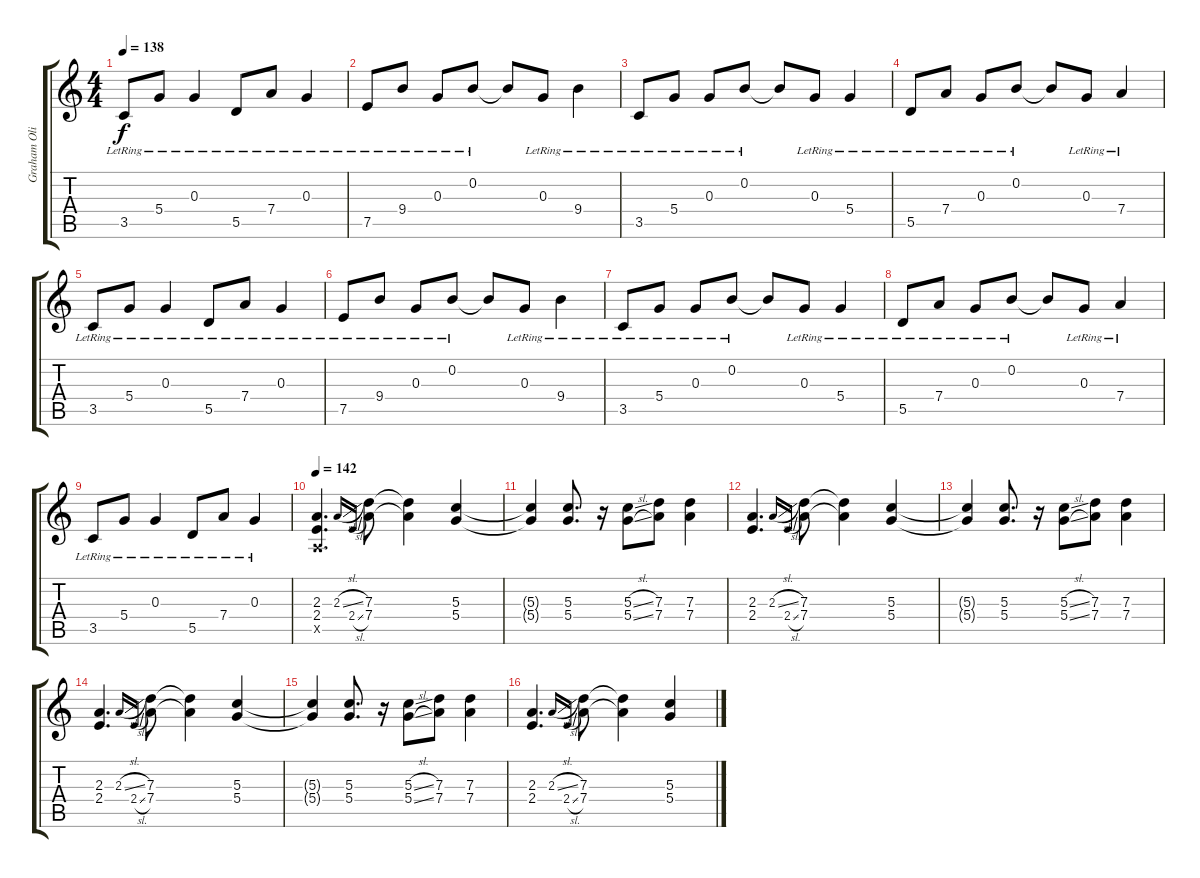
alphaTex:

\track ("Graham Oliver (Guitar)" "Graham Oli") {instrument distortionguitar}
\staff {score tabs}
\tuning (E4 B3 G3 D3 A2 E2) {hide}
\ts (4 4)
\tempo 138
\clef g2
\ks c
3.5{lr}.8{dy f} 5.4{lr}.8 0.3{lr}.4 5.5{lr}.8 7.4{lr}.8 0.3{lr}.4 |
7.5{lr}.8 9.4{lr}.8 0.3{lr}.8 0.2{lr}.8 0.2{t}.8 0.3{lr}.8 9.4{lr}.4 |
3.5{lr}.8 5.4{lr}.8 0.3{lr}.8 0.2{lr}.8 0.2{t}.8 0.3{lr}.8 5.4{lr}.4 |
5.5{lr}.8 7.4{lr}.8 0.3{lr}.8 0.2{lr}.8 0.2{t}.8 0.3{lr}.8 7.4{lr}.4 |
3.5{lr}.8 5.4{lr}.8 0.3{lr}.4 5.5{lr}.8 7.4{lr}.8 0.3{lr}.4 |
7.5{lr}.8 9.4{lr}.8 0.3{lr}.8 0.2{lr}.8 0.2{t}.8 0.3{lr}.8 9.4{lr}.4 |
3.5{lr}.8 5.4{lr}.8 0.3{lr}.8 0.2{lr}.8 0.2{t}.8 0.3{lr}.8 5.4{lr}.4 |
5.5{lr}.8 7.4{lr}.8 0.3{lr}.8 0.2{lr}.8 0.2{t}.8 0.3{lr}.8 7.4{lr}.4 |
3.5{lr}.8 5.4{lr}.8 0.3{lr}.4 5.5{lr}.8 7.4{lr}.8 0.3{lr}.4 |
\tempo 142
(2.3 2.4 0.5{x}).4{d instrument distortionguitar} 2.3{sl}.16{gr onbeat} 2.4{sl}.16{gr onbeat} (7.3 7.4).8 (7.3{t} 7.4{t}).4 (5.3 5.4).4 |
(5.3{t} 5.4{t}).4 (5.3 5.4).8{d} r.16 (5.3{sl} 5.4{sl}).8 (7.3 7.4).8 (7.3 7.4).4 |
(2.3 2.4).4{d} 2.3{sl}.16{gr onbeat} 2.4{sl}.16{gr onbeat} (7.3 7.4).8 (7.3{t} 7.4{t}).4 (5.3 5.4).4 |
(5.3{t} 5.4{t}).4 (5.3 5.4).8{d} r.16 (5.3{sl} 5.4{sl}).8 (7.3 7.4).8 (7.3 7.4).4 |
(2.3 2.4).4{d} 2.3{sl}.16{gr onbeat} 2.4{sl}.16{gr onbeat} (7.3 7.4).8 (7.3{t} 7.4{t}).4 (5.3 5.4).4 |
(5.3{t} 5.4{t}).4 (5.3 5.4).8{d} r.16 (5.3{sl} 5.4{sl}).8 (7.3 7.4).8 (7.3 7.4).4 |
(2.3 2.4).4{d} 2.3{sl}.16{gr onbeat} 2.4{sl}.16{gr onbeat} (7.3 7.4).8 (7.3{t} 7.4{t}).4 (5.3 5.4).4
